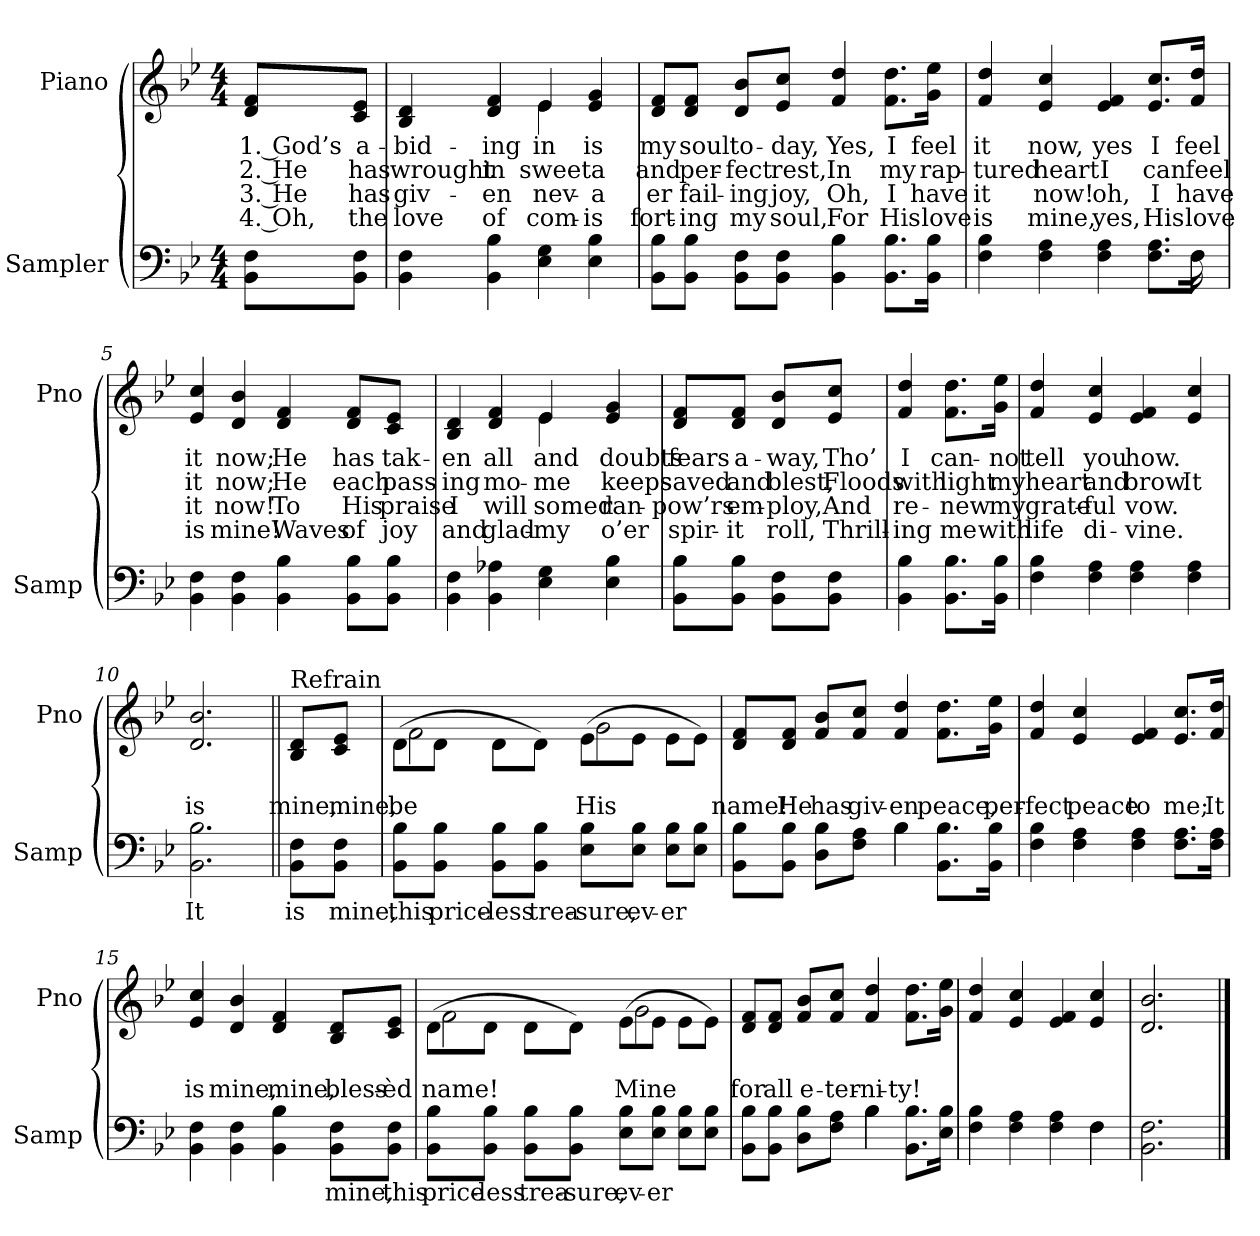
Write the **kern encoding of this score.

**kern	**text	**kern	**text	**text	**text	**text
*part2	*part2	*part1	*part1	*part1	*part1	*part1
*staff2	*staff2	*staff1	*staff1	*staff1	*staff1	*staff1
*I"Sampler	*	*I"Piano	*	*	*	*
*I'Samp	*	*I'Pno	*	*	*	*
*clefF4	*	*clefG2	*	*	*	*
*k[b-e-]	*	*k[b-e-]	*	*	*	*
*B-:	*	*B-:	*	*	*	*
*M4/4	*	*M4/4	*	*	*	*
=1	=1	=1	=1	=1	=1	=1
8BB-\ 8F\L	.	8d/ 8f/L	1. God’s	2. He	3. He	4. Oh,
8BB-\ 8F\J	.	8c/ 8e-/J	a-	has	has	the
=2	=2	=2	=2	=2	=2	=2
*	*	*^	*	*	*	*
4BB- 4F	.	4B- 4d	2ryy	-bid-	wrought	giv-	love
4BB- 4B-	.	4d 4f	.	-ing	in	-en	of
4E- 4G	.	4e-/	4e-	in	sweet	nev-	com-
4E- 4B-	.	4e- 4g	4ryy	is	a	a	is
*	*	*v	*v	*	*	*	*
=3	=3	=3	=3	=3	=3	=3
8BB-\ 8B-\L	.	8d/ 8f/L	my	and	-er	-fort-
8BB-\ 8B-\J	.	8d/ 8f/J	soul	per-	fail-	-ing
8BB-\ 8F\L	.	8d/ 8b-/L	to-	-fect	-ing	my
8BB-\ 8F\J	.	8e-/ 8cc/J	-day,	rest,	joy,	soul,
4BB- 4B-	.	4f 4dd	Yes,	In	Oh,	For
8.BB-\ 8.B-\L	.	8.f\ 8.dd\L	I	my	I	His
16BB-\ 16B-\Jk	.	16g\ 16ee-\Jk	feel	rap-	have	love
=4	=4	=4	=4	=4	=4	=4
*^	*	*	*	*	*	*
4F 4B-	2...ryy	.	4f 4dd	it	-tured	it	is
4F 4A	.	.	4e- 4cc	now,	heart	now!	mine,
4F 4A	.	.	4e- 4f	yes	I	oh,	yes,
8.F\ 8.A\L	.	.	8.e-/ 8.cc/L	I	can	I	His
16F\Jk	16F	.	16f/ 16dd/Jk	feel	feel	have	love
*v	*v	*	*	*	*	*	*
=5	=5	=5	=5	=5	=5	=5
4BB- 4F	.	4e- 4cc	it	it	it	is
4BB- 4F	.	4d 4b-	now;	now;	now!	mine!
4BB- 4B-	.	4d 4f	He	He	To	Waves
8BB-\ 8B-\L	.	8d/ 8f/L	has	each	His	of
8BB-\ 8B-\J	.	8c/ 8e-/J	tak-	pass-	praise	joy
=6	=6	=6	=6	=6	=6	=6
*	*	*^	*	*	*	*
4BB- 4F	.	4B- 4d	2ryy	-en	-ing	I	and
4BB- 4A-X	.	4d 4f	.	all	mo-	will	glad-
4E- 4G	.	4e-/	4e-	and	me	-somed	my
4E- 4B-	.	4e- 4g	4ryy	doubts	keeps	ran-	o’er
*	*	*v	*v	*	*	*	*
=7	=7	=7	=7	=7	=7	=7
8BB-\ 8B-\L	.	8d/ 8f/L	fears	saved	pow’rs	spir-
8BB-\ 8B-\J	.	8d/ 8f/J	a-	and	em-	-it
8BB-\ 8F\L	.	8d/ 8b-/L	-way,	blest,	-ploy,	roll,
8BB-\ 8F\J	.	8e-/ 8cc/J	Tho’	Floods	And	Thrill-
=8	=8	=8	=8	=8	=8	=8
4BB- 4B-	.	4f 4dd	I	with	re-	-ing
8.BB-\ 8.B-\L	.	8.f\ 8.dd\L	can-	light	-new	me
16BB-\ 16B-\Jk	.	16g\ 16ee-\Jk	-not	my	my	with
=9	=9	=9	=9	=9	=9	=9
4F 4B-	.	4f 4dd	tell	heart	grate-	life
4F 4A	.	4e- 4cc	you	and	-ful	di-
4F 4A	.	4e- 4f	how.	brow.	vow.	-vine.
4F 4A	.	4e- 4cc	.	It	.	.
=10	=10	=10	=10	=10	=10	=10
2.BB- 2.B-	It	2.d 2.b-	.	is	.	.
=11||	=11||	=11||	=11||	=11||	=11||	=11||
!	!	!LO:TX:t=Refrain	!	!	!	!
8BB-\ 8F\L	is	8B-/ 8d/L	.	mine,	.	.
8BB-\ 8F\J	mine,	8c/ 8e-/J	.	mine,	.	.
=12	=12	=12	=12	=12	=12	=12
*	*	*^	*	*	*	*
8BB-\ 8B-\L	this	(8d\L	2f	.	be	.	.
8BB-\ 8B-\J	price-	8d\J	.	.	.	.	.
8BB-\ 8B-\L	-less	8d\L	.	.	.	.	.
8BB-\ 8B-\J	trea-	8d\J)	.	.	.	.	.
8E-\ 8B-\L	-sure,	(8e-\L	2g	.	His	.	.
8E-\ 8B-\J	ev-	8e-\J	.	.	.	.	.
8E-\ 8B-\L	-er	8e-\L	.	.	.	.	.
8E-\ 8B-\J	.	8e-\J)	.	.	.	.	.
*	*	*v	*v	*	*	*	*
=13	=13	=13	=13	=13	=13	=13
*^	*	*	*	*	*	*
8BB-\ 8B-\L	2ryy	.	8d/ 8f/L	.	name!	.	.
8BB-\ 8B-\J	.	.	8d/ 8f/J	.	He	.	.
8D\ 8B-\L	.	.	8f/ 8b-/L	.	has	.	.
8F\ 8A\J	.	.	8f/ 8cc/J	.	giv-	.	.
4B-\	4B-	.	4f 4dd	.	-en	.	.
8.BB-\ 8.B-\L	4ryy	.	8.f\ 8.dd\L	.	peace,	.	.
16BB-\ 16B-\Jk	.	.	16g\ 16ee-\Jk	.	per-	.	.
*v	*v	*	*	*	*	*	*
=14	=14	=14	=14	=14	=14	=14
4F 4B-	.	4f 4dd	.	-fect	.	.
4F 4A	.	4e- 4cc	.	peace	.	.
4F 4A	.	4e- 4f	.	to	.	.
8.F\ 8.A\L	.	8.e-/ 8.cc/L	.	me;	.	.
16F\ 16A\Jk	.	16f/ 16dd/Jk	.	It	.	.
=15	=15	=15	=15	=15	=15	=15
4BB- 4F	.	4e- 4cc	.	is	.	.
4BB- 4F	.	4d 4b-	.	mine,	.	.
4BB- 4B-	.	4d 4f	.	mine,	.	.
8BB-\ 8F\L	mine,	8B-/ 8d/L	.	bless-	.	.
8BB-\ 8F\J	this	8c/ 8e-/J	.	-èd	.	.
=16	=16	=16	=16	=16	=16	=16
*	*	*^	*	*	*	*
8BB-\ 8B-\L	price-	(8d\L	2f	.	name!	.	.
8BB-\ 8B-\J	-less	8d\J	.	.	.	.	.
8BB-\ 8B-\L	trea-	8d\L	.	.	.	.	.
8BB-\ 8B-\J	-sure,	8d\J)	.	.	.	.	.
8E-\ 8B-\L	ev-	(8e-\L	2g	.	Mine	.	.
8E-\ 8B-\J	-er	8e-\J	.	.	.	.	.
8E-\ 8B-\L	.	8e-\L	.	.	.	.	.
8E-\ 8B-\J	.	8e-\J)	.	.	.	.	.
*	*	*v	*v	*	*	*	*
=17	=17	=17	=17	=17	=17	=17
*^	*	*	*	*	*	*
8BB-\ 8B-\L	2ryy	.	8d/ 8f/L	.	for	.	.
8BB-\ 8B-\J	.	.	8d/ 8f/J	.	all	.	.
8D\ 8B-\L	.	.	8f/ 8b-/L	.	e-	.	.
8F\ 8A\J	.	.	8f/ 8cc/J	.	-ter-	.	.
4B-\	4B-	.	4f 4dd	.	-ni-	.	.
8.BB-\ 8.B-\L	4ryy	.	8.f\ 8.dd\L	.	-ty!	.	.
16E-\ 16B-\Jk	.	.	16g\ 16ee-\Jk	.	.	.	.
=18	=18	=18	=18	=18	=18	=18	=18
4F 4B-	2.ryy	.	4f 4dd	.	.	.	.
4F 4A	.	.	4e- 4cc	.	.	.	.
4F 4A	.	.	4e- 4f	.	.	.	.
4F\	4F	.	4e- 4cc	.	.	.	.
*v	*v	*	*	*	*	*	*
=19	=19	=19	=19	=19	=19	=19
2.BB- 2.F	.	2.d 2.b-	.	.	.	.
==	==	==	==	==	==	==
*-	*-	*-	*-	*-	*-	*-
